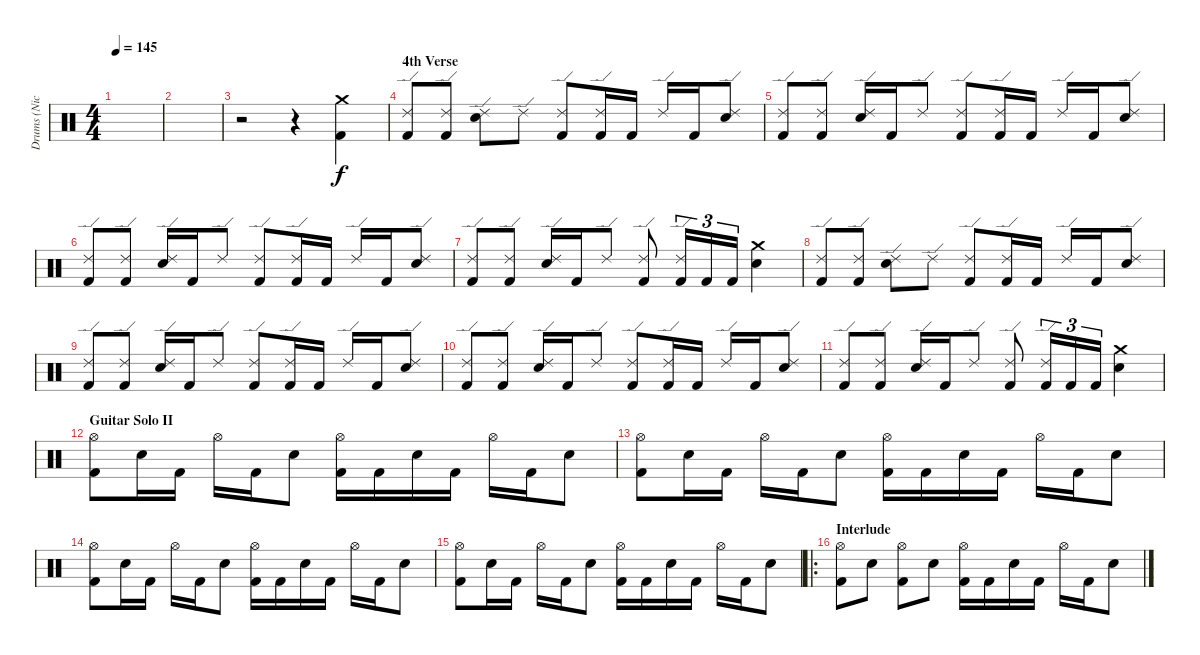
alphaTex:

\track ("Drums (Nick Menza)" "Drums (Nic") {instrument percussion}
\staff {score}
\articulation defaults
\ts (4 4)
\tempo 145
\clef neutral
\ks c
|
|
r.2 r.4 ("Crash medium (hit)" "Kick (hit) 2").4 |
\section ("" "4th Verse")
("Ride (edge) 2" "Kick (hit) 2").8 ("Ride (edge) 2" "Kick (hit) 2").8 ("Ride (edge) 2" "Snare (hit) 2").8 "Ride (edge) 2".8 ("Ride (edge) 2" "Kick (hit) 2").8 ("Ride (edge) 2" "Kick (hit) 2").16 "Kick (hit) 2".16 "Ride (edge) 2".16 "Kick (hit) 2".16 ("Ride (edge) 2" "Snare (hit) 2").8 |
("Ride (edge) 2" "Kick (hit) 2").8 ("Ride (edge) 2" "Kick (hit) 2").8 ("Ride (edge) 2" "Snare (hit) 2").16 "Kick (hit) 2".16 "Ride (edge) 2".8 ("Ride (edge) 2" "Kick (hit) 2").8 ("Ride (edge) 2" "Kick (hit) 2").16 "Kick (hit) 2".16 "Ride (edge) 2".16 "Kick (hit) 2".16 ("Ride (edge) 2" "Snare (hit) 2").8 |
("Ride (edge) 2" "Kick (hit) 2").8 ("Ride (edge) 2" "Kick (hit) 2").8 ("Ride (edge) 2" "Snare (hit) 2").16 "Kick (hit) 2".16 "Ride (edge) 2".8 ("Ride (edge) 2" "Kick (hit) 2").8 ("Ride (edge) 2" "Kick (hit) 2").16 "Kick (hit) 2".16 "Ride (edge) 2".16 "Kick (hit) 2".16 ("Ride (edge) 2" "Snare (hit) 2").8 |
("Ride (edge) 2" "Kick (hit) 2").8 ("Ride (edge) 2" "Kick (hit) 2").8 ("Ride (edge) 2" "Snare (hit) 2").16 "Kick (hit) 2".16 "Ride (edge) 2".8 ("Ride (edge) 2" "Kick (hit) 2").8 ("Ride (edge) 2" "Kick (hit) 2").16{tu (3 2)} "Kick (hit) 2".16{tu (3 2)} "Kick (hit) 2".16{tu (3 2)} ("Crash medium (hit)" "Snare (hit) 2").4 |
("Ride (edge) 2" "Kick (hit) 2").8 ("Ride (edge) 2" "Kick (hit) 2").8 ("Ride (edge) 2" "Snare (hit) 2").8 "Ride (edge) 2".8 ("Ride (edge) 2" "Kick (hit) 2").8 ("Ride (edge) 2" "Kick (hit) 2").16 "Kick (hit) 2".16 "Ride (edge) 2".16 "Kick (hit) 2".16 ("Ride (edge) 2" "Snare (hit) 2").8 |
("Ride (edge) 2" "Kick (hit) 2").8 ("Ride (edge) 2" "Kick (hit) 2").8 ("Ride (edge) 2" "Snare (hit) 2").16 "Kick (hit) 2".16 "Ride (edge) 2".8 ("Ride (edge) 2" "Kick (hit) 2").8 ("Ride (edge) 2" "Kick (hit) 2").16 "Kick (hit) 2".16 "Ride (edge) 2".16 "Kick (hit) 2".16 ("Ride (edge) 2" "Snare (hit) 2").8 |
("Ride (edge) 2" "Kick (hit) 2").8 ("Ride (edge) 2" "Kick (hit) 2").8 ("Ride (edge) 2" "Snare (hit) 2").16 "Kick (hit) 2".16 "Ride (edge) 2".8 ("Ride (edge) 2" "Kick (hit) 2").8 ("Ride (edge) 2" "Kick (hit) 2").16 "Kick (hit) 2".16 "Ride (edge) 2".16 "Kick (hit) 2".16 ("Ride (edge) 2" "Snare (hit) 2").8 |
("Ride (edge) 2" "Kick (hit) 2").8 ("Ride (edge) 2" "Kick (hit) 2").8 ("Ride (edge) 2" "Snare (hit) 2").16 "Kick (hit) 2".16 "Ride (edge) 2".8 ("Ride (edge) 2" "Kick (hit) 2").8 ("Ride (edge) 2" "Kick (hit) 2").16{tu (3 2)} "Kick (hit) 2".16{tu (3 2)} "Kick (hit) 2".16{tu (3 2)} ("Crash medium (hit)" "Snare (hit) 2").4 |
\section ("" "Guitar Solo II")
("Hi-Hat (open)" "Kick (hit) 2").8 "Snare (hit) 2".16 "Kick (hit) 2".16 "Hi-Hat (open)".16 "Kick (hit) 2".16 "Snare (hit) 2".8 ("Hi-Hat (open)" "Kick (hit) 2").16 "Kick (hit) 2".16 "Snare (hit) 2".16 "Kick (hit) 2".16 "Hi-Hat (open)".16 "Kick (hit) 2".16 "Snare (hit) 2".8 |
("Hi-Hat (open)" "Kick (hit) 2").8 "Snare (hit) 2".16 "Kick (hit) 2".16 "Hi-Hat (open)".16 "Kick (hit) 2".16 "Snare (hit) 2".8 ("Hi-Hat (open)" "Kick (hit) 2").16 "Kick (hit) 2".16 "Snare (hit) 2".16 "Kick (hit) 2".16 "Hi-Hat (open)".16 "Kick (hit) 2".16 "Snare (hit) 2".8 |
("Hi-Hat (open)" "Kick (hit) 2").8 "Snare (hit) 2".16 "Kick (hit) 2".16 "Hi-Hat (open)".16 "Kick (hit) 2".16 "Snare (hit) 2".8 ("Hi-Hat (open)" "Kick (hit) 2").16 "Kick (hit) 2".16 "Snare (hit) 2".16 "Kick (hit) 2".16 "Hi-Hat (open)".16 "Kick (hit) 2".16 "Snare (hit) 2".8 |
("Hi-Hat (open)" "Kick (hit) 2").8 "Snare (hit) 2".16 "Kick (hit) 2".16 "Hi-Hat (open)".16 "Kick (hit) 2".16 "Snare (hit) 2".8 ("Hi-Hat (open)" "Kick (hit) 2").16 "Kick (hit) 2".16 "Snare (hit) 2".16 "Kick (hit) 2".16 "Hi-Hat (open)".16 "Kick (hit) 2".16 "Snare (hit) 2".8 |
\ro
\section ("" "Interlude")
("Hi-Hat (open)" "Kick (hit) 2").8 "Snare (hit) 2".8 ("Hi-Hat (open)" "Kick (hit) 2").8 "Snare (hit) 2".8 ("Hi-Hat (open)" "Kick (hit) 2").16 "Kick (hit) 2".16 "Snare (hit) 2".16 "Kick (hit) 2".16 "Hi-Hat (open)".16 "Kick (hit) 2".16 "Snare (hit) 2".8
